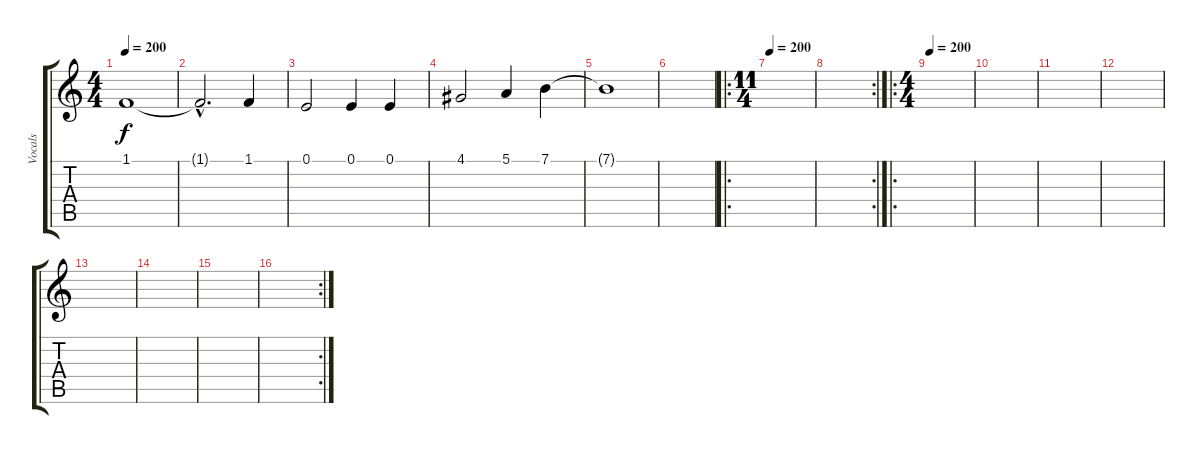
\track ("Vocals" "Vocals") {instrument reedorgan}
\staff {score tabs}
\tuning (E4 B3 G3 D3 A2 E2) {hide}
\ts (4 4)
\tempo 200
\clef g2
\ks c
1.1.1{dy f} |
1.1{hac t}.2{d} 1.1.4 |
0.1.2 0.1.4 0.1.4 |
4.1.2 5.1.4 7.1.4 |
7.1{t}.1 |
|
\ro
\ts (11 4)
\tempo 200
|
\rc 2
|
\ro
\ts (4 4)
\tempo 200
|
|
|
|
|
|
|
\rc 2
